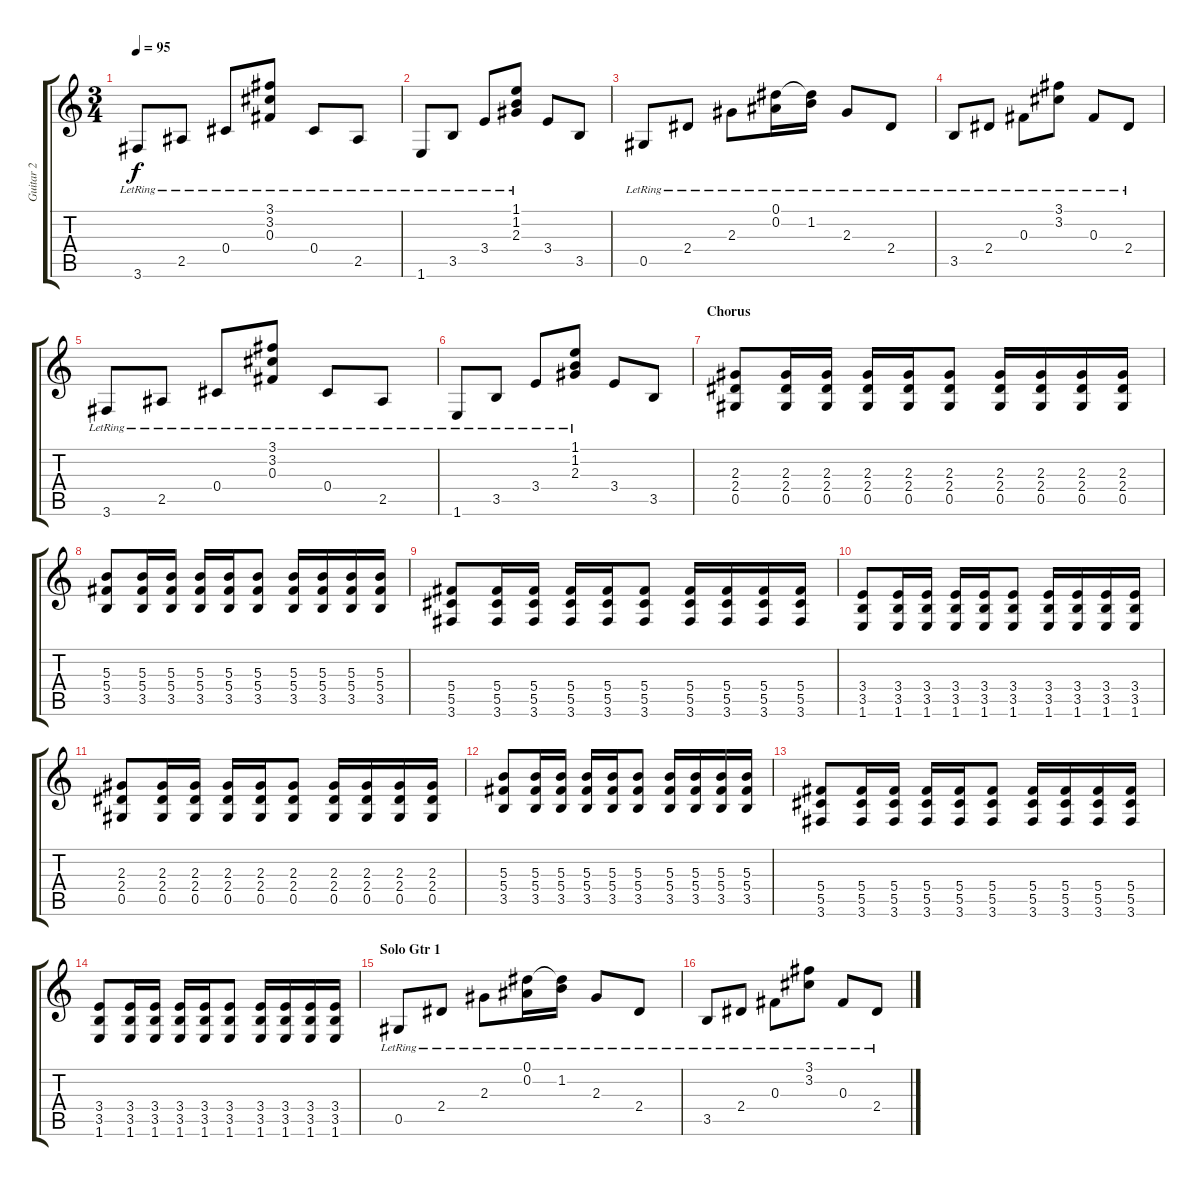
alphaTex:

\track ("Guitar 2" "Guitar 2") {instrument distortionguitar}
\staff {score tabs}
\tuning (Eb4 Bb3 Gb3 Db3 Ab2 Eb2) {hide}
\ts (3 4)
\tempo 95
\clef g2
\ks c
3.6{lr}.8{dy f} 2.5{lr}.8 0.4{lr}.8 (3.1{lr} 3.2{lr} 0.3{lr}).8 0.4{lr}.8 2.5{lr}.8 |
1.6{lr}.8 3.5{lr}.8 3.4{lr}.8 (1.1 1.2 2.3{lr}).8 3.4.8 3.5.8 |
0.5{lr}.8 2.4{lr}.8 2.3{lr}.8 (0.1{lr} 0.2{lr}).16 (0.1{t} 1.2{lr}).16 2.3{lr}.8 2.4{lr}.8 |
3.5{lr}.8 2.4{lr}.8 0.3{lr}.8 (3.1{lr} 3.2{lr}).8 0.3{lr}.8 2.4{lr}.8 |
3.6{lr}.8 2.5{lr}.8 0.4{lr}.8 (3.1{lr} 3.2{lr} 0.3{lr}).8 0.4{lr}.8 2.5{lr}.8 |
1.6{lr}.8 3.5{lr}.8 3.4{lr}.8 (1.1 1.2 2.3{lr}).8 3.4.8 3.5.8 |
\section ("" "Chorus")
(2.3 2.4 0.5).8{instrument distortionguitar} (2.3 2.4 0.5).16 (2.3 2.4 0.5).16 (2.3 2.4 0.5).16 (2.3 2.4 0.5).16 (2.3 2.4 0.5).8 (2.3 2.4 0.5).16 (2.3 2.4 0.5).16 (2.3 2.4 0.5).16 (2.3 2.4 0.5).16 |
(5.3 5.4 3.5).8 (5.3 5.4 3.5).16 (5.3 5.4 3.5).16 (5.3 5.4 3.5).16 (5.3 5.4 3.5).16 (5.3 5.4 3.5).8 (5.3 5.4 3.5).16 (5.3 5.4 3.5).16 (5.3 5.4 3.5).16 (5.3 5.4 3.5).16 |
(5.4 5.5 3.6).8 (5.4 5.5 3.6).16 (5.4 5.5 3.6).16 (5.4 5.5 3.6).16 (5.4 5.5 3.6).16 (5.4 5.5 3.6).8 (5.4 5.5 3.6).16 (5.4 5.5 3.6).16 (5.4 5.5 3.6).16 (5.4 5.5 3.6).16 |
(3.4 3.5 1.6).8 (3.4 3.5 1.6).16 (3.4 3.5 1.6).16 (3.4 3.5 1.6).16 (3.4 3.5 1.6).16 (3.4 3.5 1.6).8 (3.4 3.5 1.6).16 (3.4 3.5 1.6).16 (3.4 3.5 1.6).16 (3.4 3.5 1.6).16 |
(2.3 2.4 0.5).8{instrument distortionguitar} (2.3 2.4 0.5).16 (2.3 2.4 0.5).16 (2.3 2.4 0.5).16 (2.3 2.4 0.5).16 (2.3 2.4 0.5).8 (2.3 2.4 0.5).16 (2.3 2.4 0.5).16 (2.3 2.4 0.5).16 (2.3 2.4 0.5).16 |
(5.3 5.4 3.5).8 (5.3 5.4 3.5).16 (5.3 5.4 3.5).16 (5.3 5.4 3.5).16 (5.3 5.4 3.5).16 (5.3 5.4 3.5).8 (5.3 5.4 3.5).16 (5.3 5.4 3.5).16 (5.3 5.4 3.5).16 (5.3 5.4 3.5).16 |
(5.4 5.5 3.6).8 (5.4 5.5 3.6).16 (5.4 5.5 3.6).16 (5.4 5.5 3.6).16 (5.4 5.5 3.6).16 (5.4 5.5 3.6).8 (5.4 5.5 3.6).16 (5.4 5.5 3.6).16 (5.4 5.5 3.6).16 (5.4 5.5 3.6).16 |
(3.4 3.5 1.6).8 (3.4 3.5 1.6).16 (3.4 3.5 1.6).16 (3.4 3.5 1.6).16 (3.4 3.5 1.6).16 (3.4 3.5 1.6).8 (3.4 3.5 1.6).16 (3.4 3.5 1.6).16 (3.4 3.5 1.6).16 (3.4 3.5 1.6).16 |
\section ("" "Solo Gtr 1")
0.5{lr}.8{volume 11} 2.4{lr}.8 2.3{lr}.8 (0.1{lr} 0.2{lr}).16 (0.1{t} 1.2{lr}).16 2.3{lr}.8 2.4{lr}.8 |
3.5{lr}.8 2.4{lr}.8 0.3{lr}.8 (3.1{lr} 3.2{lr}).8 0.3{lr}.8 2.4{lr}.8
